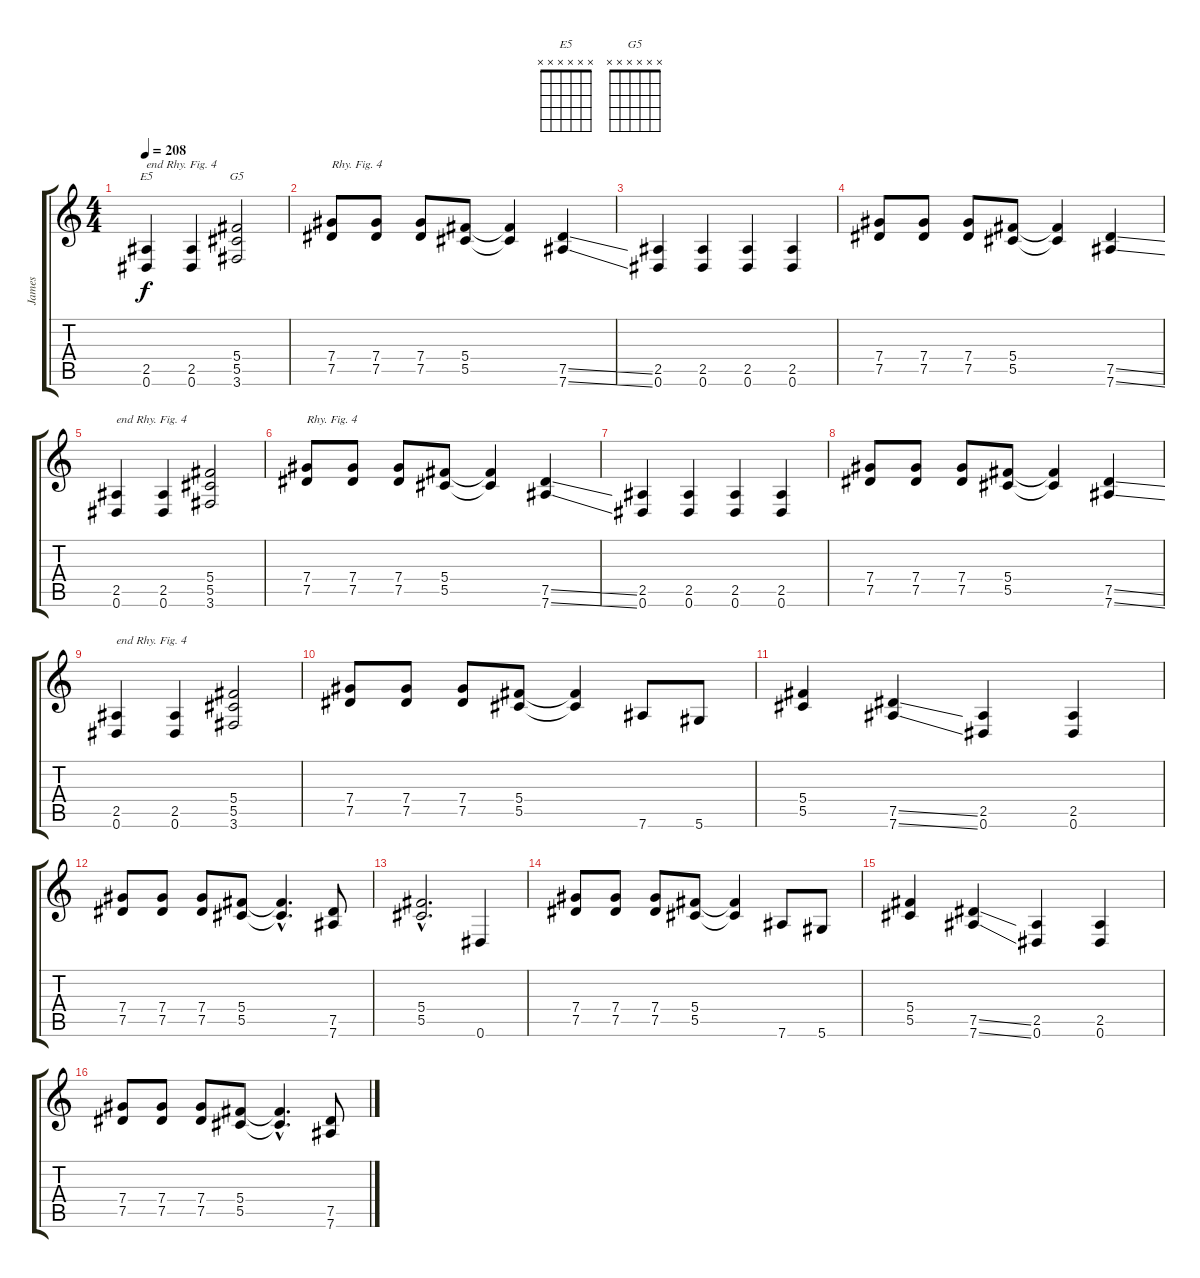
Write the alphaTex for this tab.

\track ("James" "James") {instrument distortionguitar}
\staff {score tabs}
\tuning (Eb4 Bb3 Gb3 Db3 Ab2 Eb2) {hide}
\chord ("E5" x x x x x x)
\chord ("G5" x x x x x x)
\ts (4 4)
\tempo 208
\clef g2
\ks c
(2.5 0.6).4{ch "E5" txt "end Rhy. Fig. 4" dy f} (2.5 0.6).4 (5.4 5.5 3.6).2{ch "G5"} |
(7.4 7.5).8{txt "Rhy. Fig. 4"} (7.4 7.5).8 (7.4 7.5).8 (5.4 5.5).8 (5.4{t} 5.5{t}).4 (7.5{ss} 7.6{ss}).4 |
(2.5 0.6).4 (2.5 0.6).4 (2.5 0.6).4 (2.5 0.6).4 |
(7.4 7.5).8 (7.4 7.5).8 (7.4 7.5).8 (5.4 5.5).8 (5.4{t} 5.5{t}).4 (7.5{ss} 7.6{ss}).4 |
(2.5 0.6).4{txt "end Rhy. Fig. 4"} (2.5 0.6).4 (5.4 5.5 3.6).2 |
(7.4 7.5).8{txt "Rhy. Fig. 4"} (7.4 7.5).8 (7.4 7.5).8 (5.4 5.5).8 (5.4{t} 5.5{t}).4 (7.5{ss} 7.6{ss}).4 |
(2.5 0.6).4 (2.5 0.6).4 (2.5 0.6).4 (2.5 0.6).4 |
(7.4 7.5).8 (7.4 7.5).8 (7.4 7.5).8 (5.4 5.5).8 (5.4{t} 5.5{t}).4 (7.5{ss} 7.6{ss}).4 |
(2.5 0.6).4{txt "end Rhy. Fig. 4"} (2.5 0.6).4 (5.4 5.5 3.6).2 |
(7.4 7.5).8 (7.4 7.5).8 (7.4 7.5).8 (5.4 5.5).8 (5.4{t} 5.5{t}).4 7.6.8 5.6.8 |
(5.4 5.5).4 (7.5{ss} 7.6{ss}).4 (2.5 0.6).4 (2.5 0.6).4 |
(7.4 7.5).8 (7.4 7.5).8 (7.4 7.5).8 (5.4 5.5).8 (5.4{hac t} 5.5{hac t}).4{d} (7.5 7.6).8 |
(5.4{hac} 5.5{hac}).2{d} 0.6.4 |
(7.4 7.5).8 (7.4 7.5).8 (7.4 7.5).8 (5.4 5.5).8 (5.4{t} 5.5{t}).4 7.6.8 5.6.8 |
(5.4 5.5).4 (7.5{ss} 7.6{ss}).4 (2.5 0.6).4 (2.5 0.6).4 |
(7.4 7.5).8 (7.4 7.5).8 (7.4 7.5).8 (5.4 5.5).8 (5.4{hac t} 5.5{hac t}).4{d} (7.5 7.6).8
